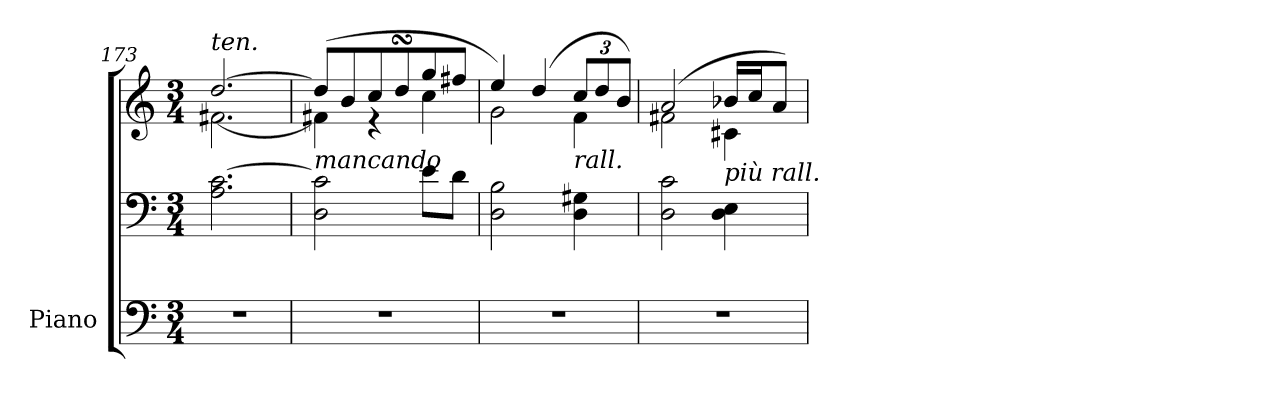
**kern	**kern	**kern
*part1	*part1	*part1
*staff3	*staff2	*staff1
*I"Piano	*	*
*I'Pno.	*	*
*clefF4	*clefF4	*clefG2
*k[]	*k[]	*k[]
*M3/4	*M3/4	*M3/4
=173	=173	=173
*	*	*^
!	!	!LO:TX:a:i:t=ten.	!
2.r	2.A\ [2.c\	[2.dd/	[2.f#X\
!!LO:LB:g=z	!!
=174	=174	=174	=174
!	!	!LO:TX:b:i:t=mancando	!
2.r	2D\ 2c\]	(8dd/L]	4f#X\]
.	.	8b/	.
.	.	8cc/	4r
.	.	8ddsSSS/	.
.	8e\L	8gg/	4cc\
.	8d\J	8ff#X/J	.
=175	=175	=175	=175
2.r	2D\ 2B\	4ee/)	2g\
.	.	(4dd/	.
*	*	*Xbrackettup	*
!	!	!LO:TX:b:i:t=rall.	!
.	4D\ 4G#X\	12cc/L	4f\
.	.	12dd/	.
.	.	12b/J)	.
=176	=176	=176	=176
2.r	2D\ 2c\	(2a/	2f#X\
!	!	!LO:TX:b:i:t=più rall.	!
.	4D\ 4E\	16b-X/LL	4c#X\
.	.	16cc/J	.
.	.	8a/J)	.
*	*	*v	*v
=	=	=
*-	*-	*-
